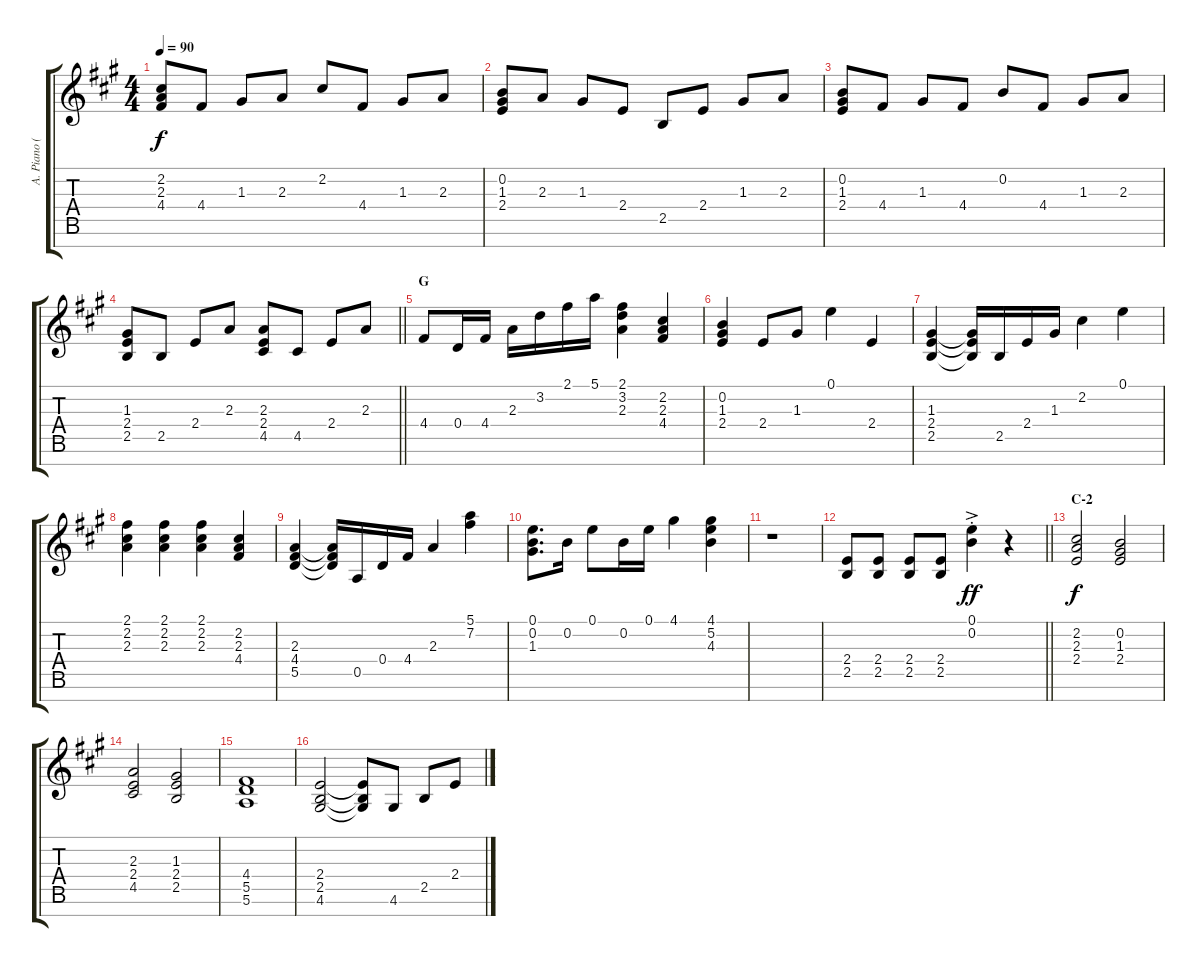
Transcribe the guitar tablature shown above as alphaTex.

\track ("A. Piano (Right Hand)" "A. Piano (") {instrument acousticgrandpiano}
\staff {score tabs}
\tuning (E5 B4 G4 D4 A3 E3 B2) {hide}
\ts (4 4)
\tempo 90
\clef g2
\ks a
(2.2 2.3 4.4).8{dy f} 4.4.8 1.3.8 2.3.8 2.2.8 4.4.8 1.3.8 2.3.8 |
(0.2 1.3 2.4).8 2.3.8 1.3.8 2.4.8 2.5.8 2.4.8 1.3.8 2.3.8 |
(0.2 1.3 2.4).8 4.4.8 1.3.8 4.4.8 0.2.8 4.4.8 1.3.8 2.3.8 |
\barLineRight lightlight
(1.3 2.4 2.5).8 2.5.8 2.4.8 2.3.8 (2.3 2.4 4.5).8 4.5.8 2.4.8 2.3.8 |
\section ("" "G")
4.4.8 0.4.16 4.4.16 2.3.16 3.2.16 2.1.16 5.1.16 (2.1 3.2 2.3).4 (2.2 2.3 4.4).4 |
(0.2 1.3 2.4).4 2.4.8 1.3.8 0.1.4 2.4.4 |
(1.3 2.4 2.5).4 (1.3{t} 2.4{t} 2.5{t}).16 2.5.16 2.4.16 1.3.16 2.2.4 0.1.4 |
(2.1 2.2 2.3).4 (2.1 2.2 2.3).4 (2.1 2.2 2.3).4 (2.2 2.3 4.4).4 |
(2.3 4.4 5.5).4 (2.3{t} 4.4{t} 5.5{t}).16 0.5.16 0.4.16 4.4.16 2.3.4 (5.1 7.2).4 |
(0.1 0.2 1.3).8{d} 0.2.16 0.1.8 0.2.16 0.1.16 4.1.4 (4.1 5.2 4.3).4 |
r.1 |
\barLineRight lightlight
(2.4 2.5).8 (2.4 2.5).8 (2.4 2.5).8 (2.4 2.5).8 (0.1{ac st} 0.2{ac st}).4{dy ff} r.4 |
\section ("" "C-2")
(2.2 2.3 2.4).2{dy f} (0.2 1.3 2.4).2 |
(2.3 2.4 4.5).2 (1.3 2.4 2.5).2 |
(4.4 5.5 5.6).1 |
(2.4 2.5 4.6).2 (2.4{t} 2.5{t} 4.6{t}).8 4.6.8 2.5.8 2.4.8
